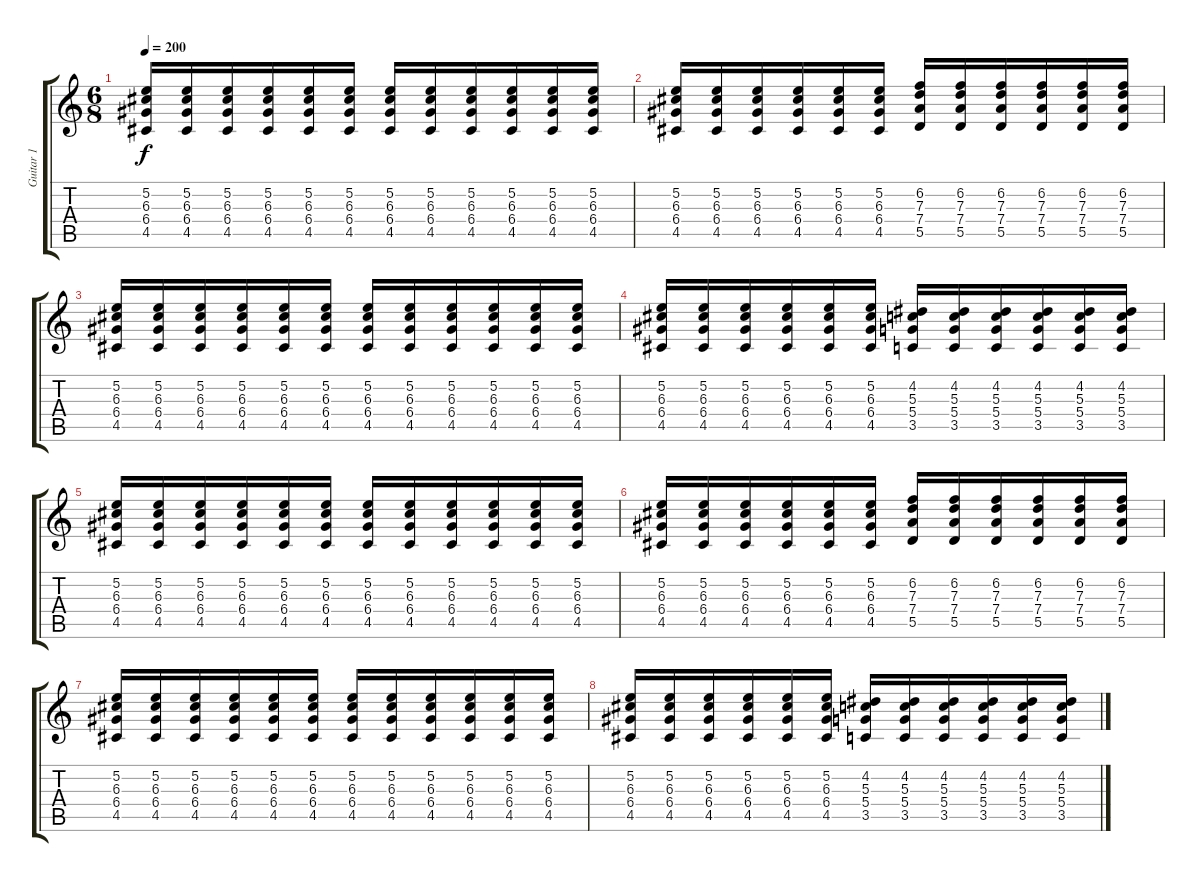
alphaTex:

\track ("Guitar 1" "Guitar 1") {instrument distortionguitar}
\staff {score tabs}
\tuning (E4 B3 G3 D3 A2 E2) {hide}
\ts (6 8)
\tempo 200
\clef g2
\ks c
(5.2 6.3 6.4 4.5).16{dy f} (5.2 6.3 6.4 4.5).16 (5.2 6.3 6.4 4.5).16 (5.2 6.3 6.4 4.5).16 (5.2 6.3 6.4 4.5).16 (5.2 6.3 6.4 4.5).16 (5.2 6.3 6.4 4.5).16 (5.2 6.3 6.4 4.5).16 (5.2 6.3 6.4 4.5).16 (5.2 6.3 6.4 4.5).16 (5.2 6.3 6.4 4.5).16 (5.2 6.3 6.4 4.5).16 |
(5.2 6.3 6.4 4.5).16 (5.2 6.3 6.4 4.5).16 (5.2 6.3 6.4 4.5).16 (5.2 6.3 6.4 4.5).16 (5.2 6.3 6.4 4.5).16 (5.2 6.3 6.4 4.5).16 (6.2 7.3 7.4 5.5).16 (6.2 7.3 7.4 5.5).16 (6.2 7.3 7.4 5.5).16 (6.2 7.3 7.4 5.5).16 (6.2 7.3 7.4 5.5).16 (6.2 7.3 7.4 5.5).16 |
(5.2 6.3 6.4 4.5).16 (5.2 6.3 6.4 4.5).16 (5.2 6.3 6.4 4.5).16 (5.2 6.3 6.4 4.5).16 (5.2 6.3 6.4 4.5).16 (5.2 6.3 6.4 4.5).16 (5.2 6.3 6.4 4.5).16 (5.2 6.3 6.4 4.5).16 (5.2 6.3 6.4 4.5).16 (5.2 6.3 6.4 4.5).16 (5.2 6.3 6.4 4.5).16 (5.2 6.3 6.4 4.5).16 |
(5.2 6.3 6.4 4.5).16 (5.2 6.3 6.4 4.5).16 (5.2 6.3 6.4 4.5).16 (5.2 6.3 6.4 4.5).16 (5.2 6.3 6.4 4.5).16 (5.2 6.3 6.4 4.5).16 (4.2 5.3 5.4 3.5).16 (4.2 5.3 5.4 3.5).16 (4.2 5.3 5.4 3.5).16 (4.2 5.3 5.4 3.5).16 (4.2 5.3 5.4 3.5).16 (4.2 5.3 5.4 3.5).16 |
(5.2 6.3 6.4 4.5).16 (5.2 6.3 6.4 4.5).16 (5.2 6.3 6.4 4.5).16 (5.2 6.3 6.4 4.5).16 (5.2 6.3 6.4 4.5).16 (5.2 6.3 6.4 4.5).16 (5.2 6.3 6.4 4.5).16 (5.2 6.3 6.4 4.5).16 (5.2 6.3 6.4 4.5).16 (5.2 6.3 6.4 4.5).16 (5.2 6.3 6.4 4.5).16 (5.2 6.3 6.4 4.5).16 |
(5.2 6.3 6.4 4.5).16 (5.2 6.3 6.4 4.5).16 (5.2 6.3 6.4 4.5).16 (5.2 6.3 6.4 4.5).16 (5.2 6.3 6.4 4.5).16 (5.2 6.3 6.4 4.5).16 (6.2 7.3 7.4 5.5).16 (6.2 7.3 7.4 5.5).16 (6.2 7.3 7.4 5.5).16 (6.2 7.3 7.4 5.5).16 (6.2 7.3 7.4 5.5).16 (6.2 7.3 7.4 5.5).16 |
(5.2 6.3 6.4 4.5).16 (5.2 6.3 6.4 4.5).16 (5.2 6.3 6.4 4.5).16 (5.2 6.3 6.4 4.5).16 (5.2 6.3 6.4 4.5).16 (5.2 6.3 6.4 4.5).16 (5.2 6.3 6.4 4.5).16 (5.2 6.3 6.4 4.5).16 (5.2 6.3 6.4 4.5).16 (5.2 6.3 6.4 4.5).16 (5.2 6.3 6.4 4.5).16 (5.2 6.3 6.4 4.5).16 |
(5.2 6.3 6.4 4.5).16 (5.2 6.3 6.4 4.5).16 (5.2 6.3 6.4 4.5).16 (5.2 6.3 6.4 4.5).16 (5.2 6.3 6.4 4.5).16 (5.2 6.3 6.4 4.5).16 (4.2 5.3 5.4 3.5).16 (4.2 5.3 5.4 3.5).16 (4.2 5.3 5.4 3.5).16 (4.2 5.3 5.4 3.5).16 (4.2 5.3 5.4 3.5).16 (4.2 5.3 5.4 3.5).16
